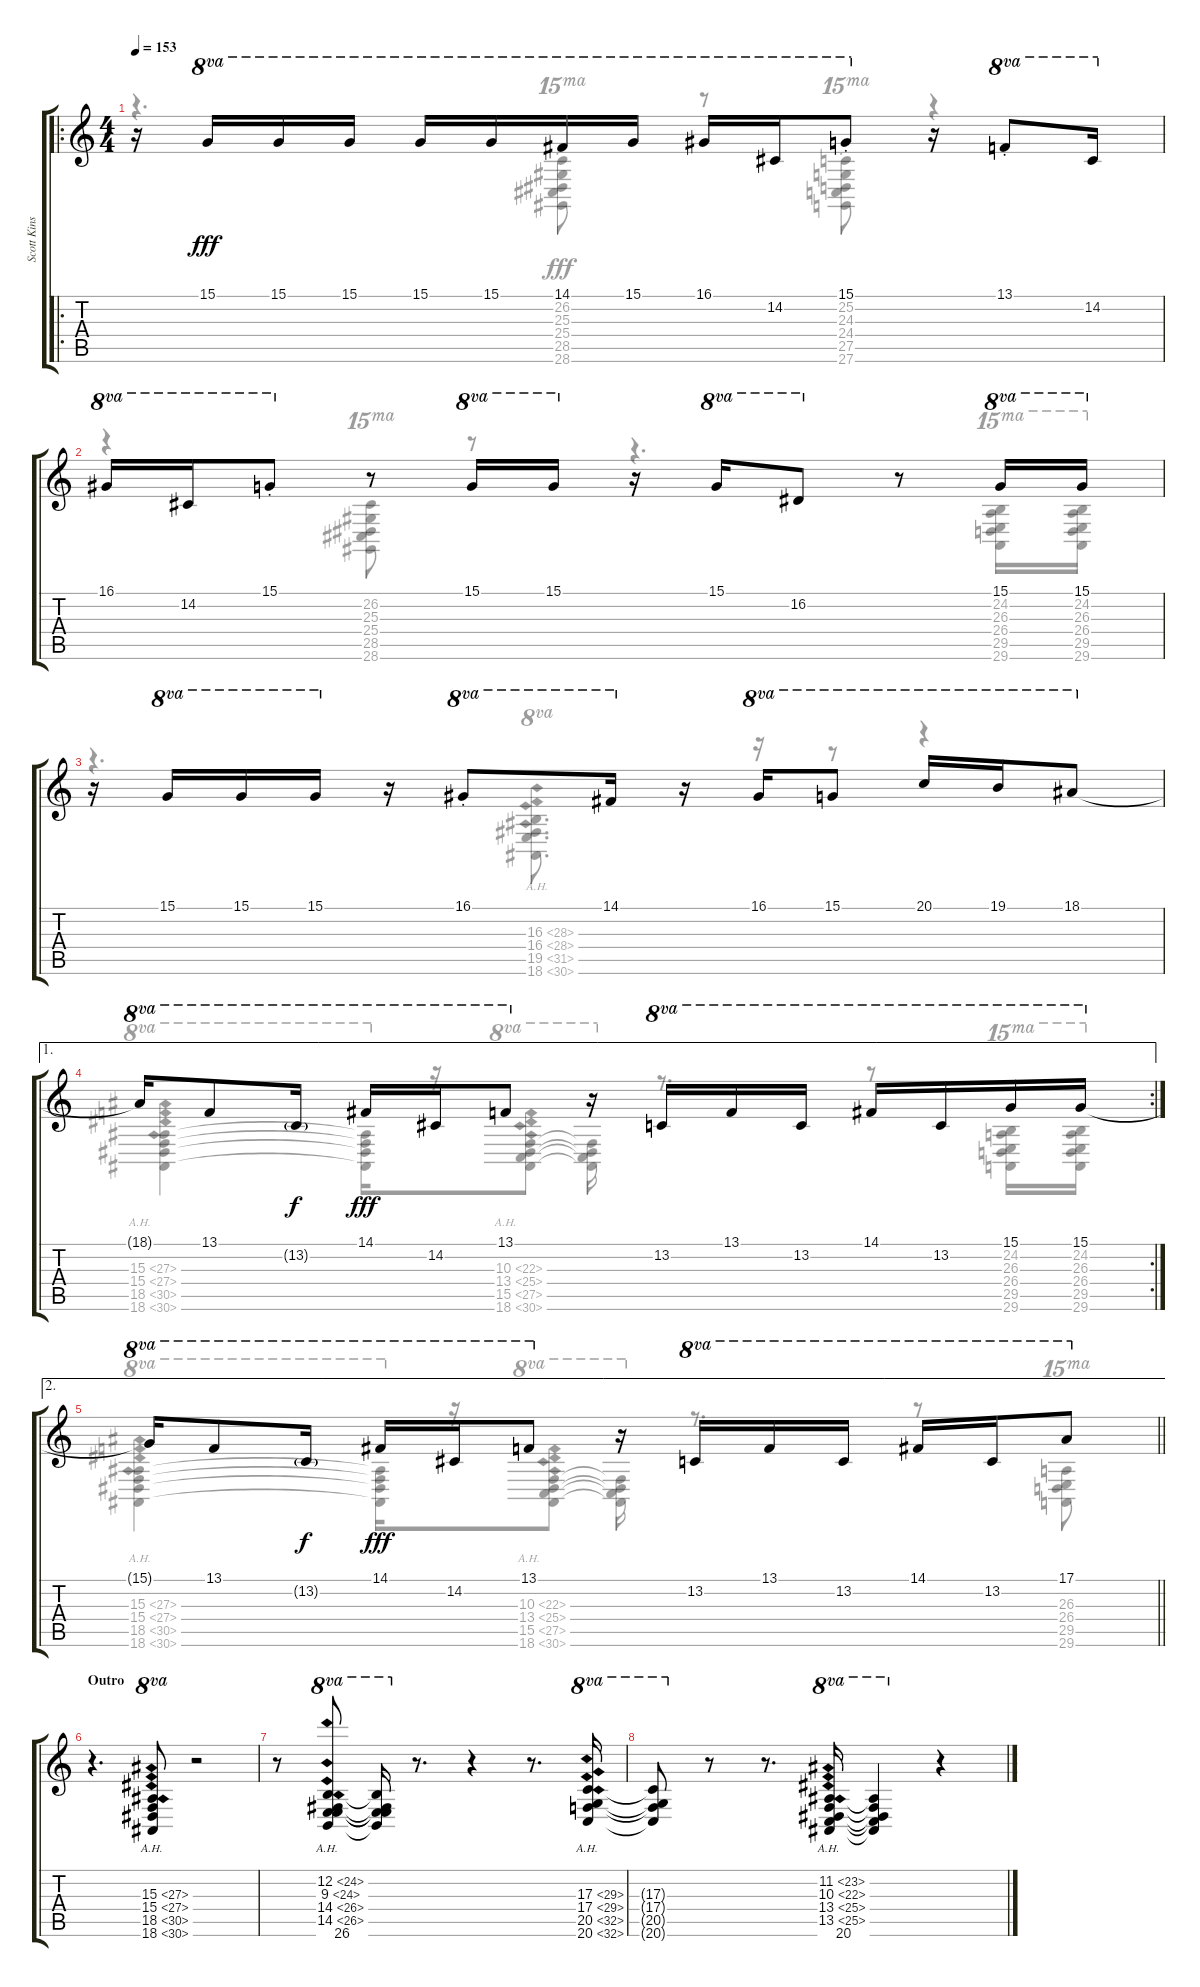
\track ("Scott Kinsey - Lead Synth" "Scott Kins") {instrument flute}
\staff {score tabs}
\tuning (E4 B3 G3 D3 A2 E2) {hide}
\voice
\ro
\ts (4 4)
\tempo 153
\clef g2
\ks c
r.16{dy ff} 15.1.16{ot 8va dy fff} 15.1.16{ot 8va} 15.1.16{ot 8va} 15.1.16{ot 8va} 15.1.16{ot 8va} 14.1.16{ot 8va} 15.1.16{ot 8va} 16.1.16{ot 8va} 14.2.16{ot 8va} 15.1{st}.8{ot 8va} r.16 13.1{st}.8{ot 8va} 14.2.16{ot 8va} |
16.1.16{ot 8va} 14.2.16{ot 8va} 15.1{st}.8{ot 8va} r.8 15.1.16{ot 8va} 15.1.16{ot 8va} r.16 15.1.16{ot 8va} 16.2.8{ot 8va} r.8 15.1.16{ot 8va} 15.1.16{ot 8va} |
r.16 15.1.16{ot 8va} 15.1.16{ot 8va} 15.1.16{ot 8va} r.16 16.1{st}.8{ot 8va} 14.1.16{ot 8va} r.16 16.1.16{ot 8va} 15.1.8{ot 8va} 20.1.16{ot 8va} 19.1.16{ot 8va} 18.1.8{ot 8va} |
\ae 1
\rc 2
18.1{t}.16{ot 8va} 13.1.8{ot 8va} 13.2{g}.16{ot 8va dy f} 14.1.16{ot 8va dy fff} 14.2.16{ot 8va} 13.1.8{ot 8va} r.16 13.2.16{ot 8va} 13.1.16{ot 8va} 13.2.16{ot 8va} 14.1.16{ot 8va} 13.2.16{ot 8va} 15.1.16{ot 8va} 15.1.16{ot 8va} |
\ae 2
\barLineRight lightlight
15.1{t}.16{ot 8va} 13.1.8{ot 8va} 13.2{g}.16{ot 8va dy f} 14.1.16{ot 8va dy fff} 14.2.16{ot 8va} 13.1.8{ot 8va} r.16 13.2.16{ot 8va} 13.1.16{ot 8va} 13.2.16{ot 8va} 14.1.16{ot 8va} 13.2.16{ot 8va} 17.1.8{ot 8va} |
\section ("" "Outro")
r.4{d} (15.3{ah 12} 15.4{ah 12} 18.5{ah 12} 18.6{ah 12}).8{ot 8va} r.2 |
r.8 (12.2{ah 12} 9.3{ah 15} 14.4{ah 12} 14.5{ah 12} 26.6).8{ot 8va} (12.2{t} 9.3{t} 14.4{t} 14.5{t} 26.6{t}).16{ot 8va} r.8{d} r.4 r.8{d} (17.3{ah 12} 17.4{ah 12} 20.5{ah 12} 20.6{ah 12}).16{ot 8va} |
(17.3{t} 17.4{t} 20.5{t} 20.6{t}).8{ot 8va} r.8 r.8{d} (11.2{ah 12} 10.3{ah 12} 13.4{ah 12} 13.5{ah 12} 20.6).16{ot 8va} (11.2{t} 10.3{t} 13.4{t} 13.5{t} 20.6{t}).4{ot 8va} r.4
\voice
\clef g2
\ottava regular
\simile none
\ks c
r.4{d dy ff} (26.2{st} 25.3{st} 25.4{st} 28.5{st} 28.6{st}).8{ot 15ma dy fff} r.8 (25.2{st} 24.3{st} 24.4{st} 27.5{st} 27.6{st}).8{ot 15ma} r.4 |
r.4 (26.2 25.3 25.4 28.5 28.6).8{ot 15ma} r.8 r.4{d} (24.2 26.3 26.4 29.5 29.6).16{ot 15ma} (24.2 26.3 26.4 29.5 29.6).16{ot 15ma} |
r.4{d} (16.3{ah 12} 16.4{ah 12} 19.5{ah 12} 18.6{ah 12}).8{d ot 8va} r.16 r.8 r.4 |
(15.3{ah 12} 15.4{ah 12} 18.5{ah 12} 18.6{ah 12}).4{ot 8va} (15.3{t} 15.4{t} 18.5{t} 18.6{t}).16{ot 8va} r.16 (10.3{ah 12} 13.4{ah 12} 15.5{ah 12} 18.6{ah 12}).8{ot 8va} (10.3{t} 13.4{t} 15.5{t} 18.6{t}).16{ot 8va} r.8{d} r.8 (24.2 26.3 26.4 29.5 29.6).16{ot 15ma} (24.2 26.3 26.4 29.5 29.6).16{ot 15ma} |
\barLineRight lightlight
(15.3{ah 12} 15.4{ah 12} 18.5{ah 12} 18.6{ah 12}).4{ot 8va} (15.3{t} 15.4{t} 18.5{t} 18.6{t}).16{ot 8va} r.16 (10.3{ah 12} 13.4{ah 12} 15.5{ah 12} 18.6{ah 12}).8{ot 8va} (10.3{t} 13.4{t} 15.5{t} 18.6{t}).16{ot 8va} r.8{d} r.8 (26.3 26.4 29.5 29.6).8{ot 15ma} |
|
|
